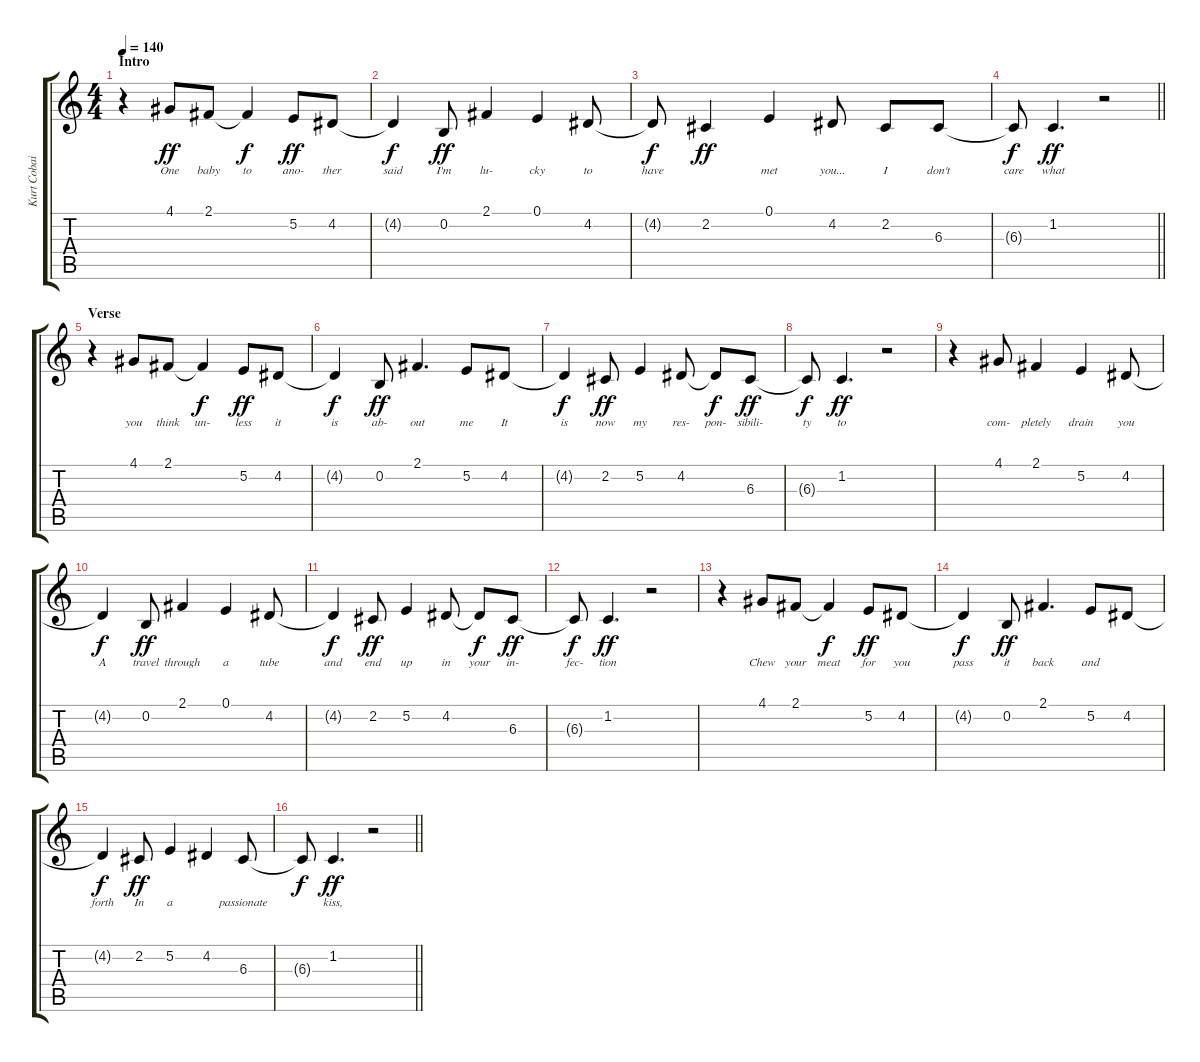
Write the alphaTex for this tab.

\track ("Kurt Cobain (Voz)" "Kurt Cobai") {instrument flute}
\staff {score tabs}
\tuning (E4 B3 G3 D3 A2 E2) {hide}
\ts (4 4)
\section ("" "Intro")
\tempo 140
\clef g2
\ks c
r.4{dy ff instrument flute} 4.1.8{lyrics (0 "One") lyrics (1 "") lyrics (2 "") lyrics (3 "") lyrics (4 "")} 2.1.8{lyrics (0 "baby") lyrics (1 "") lyrics (2 "") lyrics (3 "") lyrics (4 "")} 2.1{t}.4{lyrics (0 "to") lyrics (1 "") lyrics (2 "") lyrics (3 "") lyrics (4 "") dy f} 5.2.8{lyrics (0 "ano-") lyrics (1 "") lyrics (2 "") lyrics (3 "") lyrics (4 "") dy ff} 4.2.8{lyrics (0 "ther") lyrics (1 "") lyrics (2 "") lyrics (3 "") lyrics (4 "")} |
4.2{t}.4{lyrics (0 "said") lyrics (1 "") lyrics (2 "") lyrics (3 "") lyrics (4 "") dy f} 0.2.8{lyrics (0 "I'm") lyrics (1 "") lyrics (2 "") lyrics (3 "") lyrics (4 "") dy ff} 2.1.4{lyrics (0 "lu-") lyrics (1 "") lyrics (2 "") lyrics (3 "") lyrics (4 "")} 0.1.4{lyrics (0 "cky") lyrics (1 "") lyrics (2 "") lyrics (3 "") lyrics (4 "")} 4.2.8{lyrics (0 "to") lyrics (1 "") lyrics (2 "") lyrics (3 "") lyrics (4 "")} |
4.2{t}.8{lyrics (0 "have") lyrics (1 "") lyrics (2 "") lyrics (3 "") lyrics (4 "") dy f} 2.2.4{lyrics (0 "") lyrics (1 "") lyrics (2 "") lyrics (3 "") lyrics (4 "") dy ff} 0.1.4{lyrics (0 "met") lyrics (1 "") lyrics (2 "") lyrics (3 "") lyrics (4 "")} 4.2.8{lyrics (0 "you...") lyrics (1 "") lyrics (2 "") lyrics (3 "") lyrics (4 "")} 2.2.8{lyrics (0 "I") lyrics (1 "") lyrics (2 "") lyrics (3 "") lyrics (4 "")} 6.3.8{lyrics (0 "don't") lyrics (1 "") lyrics (2 "") lyrics (3 "") lyrics (4 "")} |
\barLineRight lightlight
6.3{t}.8{lyrics (0 "care") lyrics (1 "") lyrics (2 "") lyrics (3 "") lyrics (4 "") dy f} 1.2.4{d lyrics (0 "what") lyrics (1 "") lyrics (2 "") lyrics (3 "") lyrics (4 "") dy ff} r.2 |
\section ("" "Verse")
r.4 4.1.8{lyrics (0 "you") lyrics (1 "") lyrics (2 "") lyrics (3 "") lyrics (4 "")} 2.1.8{lyrics (0 "think") lyrics (1 "") lyrics (2 "") lyrics (3 "") lyrics (4 "")} 2.1{t}.4{lyrics (0 "un-") lyrics (1 "") lyrics (2 "") lyrics (3 "") lyrics (4 "") dy f} 5.2.8{lyrics (0 "less") lyrics (1 "") lyrics (2 "") lyrics (3 "") lyrics (4 "") dy ff} 4.2.8{lyrics (0 "it") lyrics (1 "") lyrics (2 "") lyrics (3 "") lyrics (4 "")} |
4.2{t}.4{lyrics (0 "is") lyrics (1 "") lyrics (2 "") lyrics (3 "") lyrics (4 "") dy f} 0.2.8{lyrics (0 "ab-") lyrics (1 "") lyrics (2 "") lyrics (3 "") lyrics (4 "") dy ff} 2.1.4{d lyrics (0 "out") lyrics (1 "") lyrics (2 "") lyrics (3 "") lyrics (4 "")} 5.2.8{lyrics (0 "me") lyrics (1 "") lyrics (2 "") lyrics (3 "") lyrics (4 "")} 4.2.8{lyrics (0 "It") lyrics (1 "") lyrics (2 "") lyrics (3 "") lyrics (4 "")} |
4.2{t}.4{lyrics (0 "is") lyrics (1 "") lyrics (2 "") lyrics (3 "") lyrics (4 "") dy f} 2.2.8{lyrics (0 "now") lyrics (1 "") lyrics (2 "") lyrics (3 "") lyrics (4 "") dy ff} 5.2.4{lyrics (0 "my") lyrics (1 "") lyrics (2 "") lyrics (3 "") lyrics (4 "")} 4.2.8{lyrics (0 "res-") lyrics (1 "") lyrics (2 "") lyrics (3 "") lyrics (4 "")} 4.2{t}.8{lyrics (0 "pon-") lyrics (1 "") lyrics (2 "") lyrics (3 "") lyrics (4 "") dy f} 6.3.8{lyrics (0 "sibili-") lyrics (1 "") lyrics (2 "") lyrics (3 "") lyrics (4 "") dy ff} |
6.3{t}.8{lyrics (0 "ty") lyrics (1 "") lyrics (2 "") lyrics (3 "") lyrics (4 "") dy f} 1.2.4{d lyrics (0 "to") lyrics (1 "") lyrics (2 "") lyrics (3 "") lyrics (4 "") dy ff} r.2 |
r.4 4.1.8{lyrics (0 "com-") lyrics (1 "") lyrics (2 "") lyrics (3 "") lyrics (4 "")} 2.1.4{lyrics (0 "pletely") lyrics (1 "") lyrics (2 "") lyrics (3 "") lyrics (4 "")} 5.2.4{lyrics (0 "drain") lyrics (1 "") lyrics (2 "") lyrics (3 "") lyrics (4 "")} 4.2.8{lyrics (0 "you") lyrics (1 "") lyrics (2 "") lyrics (3 "") lyrics (4 "")} |
4.2{t}.4{lyrics (0 "A") lyrics (1 "") lyrics (2 "") lyrics (3 "") lyrics (4 "") dy f} 0.2.8{lyrics (0 "travel") lyrics (1 "") lyrics (2 "") lyrics (3 "") lyrics (4 "") dy ff} 2.1.4{lyrics (0 "through") lyrics (1 "") lyrics (2 "") lyrics (3 "") lyrics (4 "")} 0.1.4{lyrics (0 "a") lyrics (1 "") lyrics (2 "") lyrics (3 "") lyrics (4 "")} 4.2.8{lyrics (0 "tube") lyrics (1 "") lyrics (2 "") lyrics (3 "") lyrics (4 "")} |
4.2{t}.4{lyrics (0 "and") lyrics (1 "") lyrics (2 "") lyrics (3 "") lyrics (4 "") dy f} 2.2.8{lyrics (0 "end") lyrics (1 "") lyrics (2 "") lyrics (3 "") lyrics (4 "") dy ff} 5.2.4{lyrics (0 "up") lyrics (1 "") lyrics (2 "") lyrics (3 "") lyrics (4 "")} 4.2.8{lyrics (0 "in") lyrics (1 "") lyrics (2 "") lyrics (3 "") lyrics (4 "")} 4.2{t}.8{lyrics (0 "your") lyrics (1 "") lyrics (2 "") lyrics (3 "") lyrics (4 "") dy f} 6.3.8{lyrics (0 "in-") lyrics (1 "") lyrics (2 "") lyrics (3 "") lyrics (4 "") dy ff} |
6.3{t}.8{lyrics (0 "fec-") lyrics (1 "") lyrics (2 "") lyrics (3 "") lyrics (4 "") dy f} 1.2.4{d lyrics (0 "tion") lyrics (1 "") lyrics (2 "") lyrics (3 "") lyrics (4 "") dy ff} r.2 |
r.4 4.1.8{lyrics (0 "Chew") lyrics (1 "") lyrics (2 "") lyrics (3 "") lyrics (4 "")} 2.1.8{lyrics (0 "your") lyrics (1 "") lyrics (2 "") lyrics (3 "") lyrics (4 "")} 2.1{t}.4{lyrics (0 "meat") lyrics (1 "") lyrics (2 "") lyrics (3 "") lyrics (4 "") dy f} 5.2.8{lyrics (0 "for") lyrics (1 "") lyrics (2 "") lyrics (3 "") lyrics (4 "") dy ff} 4.2.8{lyrics (0 "you") lyrics (1 "") lyrics (2 "") lyrics (3 "") lyrics (4 "")} |
4.2{t}.4{lyrics (0 "pass") lyrics (1 "") lyrics (2 "") lyrics (3 "") lyrics (4 "") dy f} 0.2.8{lyrics (0 "it") lyrics (1 "") lyrics (2 "") lyrics (3 "") lyrics (4 "") dy ff} 2.1.4{d lyrics (0 "back") lyrics (1 "") lyrics (2 "") lyrics (3 "") lyrics (4 "")} 5.2.8{lyrics (0 "and") lyrics (1 "") lyrics (2 "") lyrics (3 "") lyrics (4 "")} 4.2.8{lyrics (0 "") lyrics (1 "") lyrics (2 "") lyrics (3 "") lyrics (4 "")} |
4.2{t}.4{lyrics (0 "forth") lyrics (1 "") lyrics (2 "") lyrics (3 "") lyrics (4 "") dy f} 2.2.8{lyrics (0 "In") lyrics (1 "") lyrics (2 "") lyrics (3 "") lyrics (4 "") dy ff} 5.2.4{lyrics (0 "a") lyrics (1 "") lyrics (2 "") lyrics (3 "") lyrics (4 "")} 4.2.4{lyrics (0 "") lyrics (1 "") lyrics (2 "") lyrics (3 "") lyrics (4 "")} 6.3.8{lyrics (0 "passionate") lyrics (1 "") lyrics (2 "") lyrics (3 "") lyrics (4 "")} |
\barLineRight lightlight
6.3{t}.8{lyrics (0 "") lyrics (1 "") lyrics (2 "") lyrics (3 "") lyrics (4 "") dy f} 1.2.4{d lyrics (0 "kiss,") lyrics (1 "") lyrics (2 "") lyrics (3 "") lyrics (4 "") dy ff} r.2
